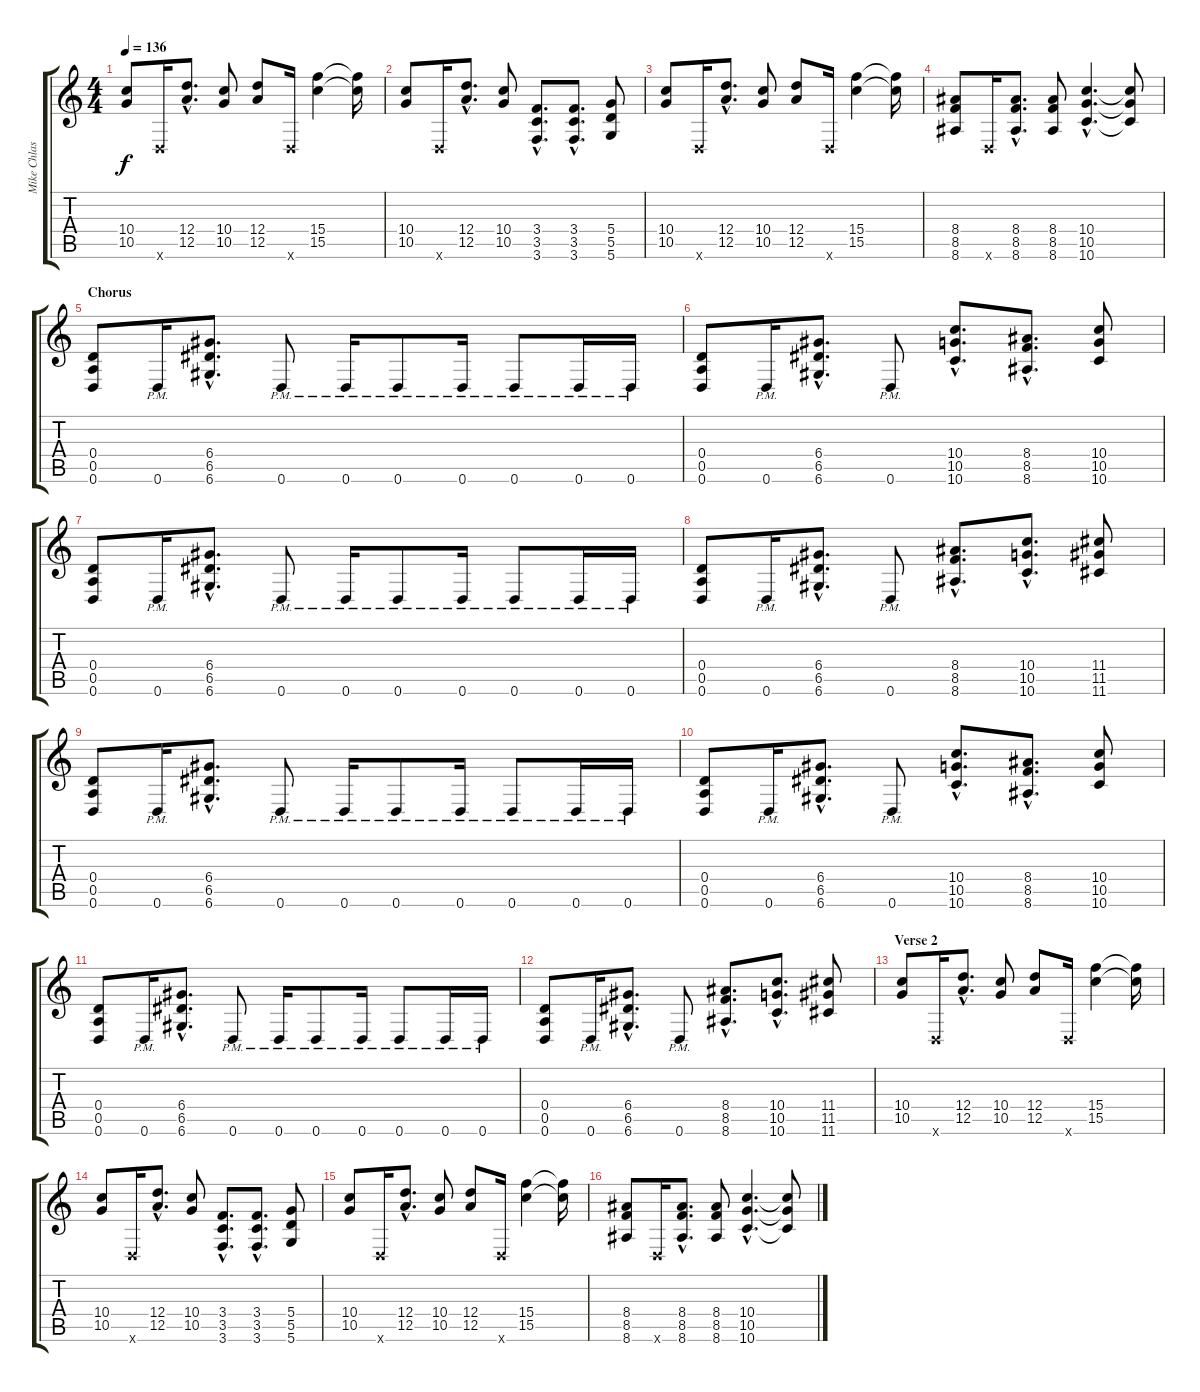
\track ("Mike Chlasciak" "Mike Chlas") {instrument overdrivenguitar}
\staff {score tabs}
\tuning (E4 B3 G3 D3 A2 D2) {hide}
\ts (4 4)
\tempo 136
\clef g2
\ks c
(10.4 10.5).8{dy f} 0.6{x}.16 (12.4{hac} 12.5{hac}).8{d} (10.4 10.5).8 (12.4 12.5).8 0.6{x}.16 (15.4 15.5).4 (15.4{t} 15.5{t}).16 |
(10.4 10.5).8 0.6{x}.16 (12.4{hac} 12.5{hac}).8{d} (10.4 10.5).8 (3.4{hac} 3.5{hac} 3.6{hac}).8{d} (3.4{hac} 3.5{hac} 3.6{hac}).8{d} (5.4 5.5 5.6).8 |
(10.4 10.5).8 0.6{x}.16 (12.4{hac} 12.5{hac}).8{d} (10.4 10.5).8 (12.4 12.5).8 0.6{x}.16 (15.4 15.5).4 (15.4{t} 15.5{t}).16 |
(8.4 8.5 8.6).8 0.6{x}.16 (8.4{hac} 8.5{hac} 8.6{hac}).8{d} (8.4 8.5 8.6).8 (10.4{hac} 10.5{hac} 10.6{hac}).4{d} (10.4{t} 10.5{t} 10.6{t}).8 |
\section ("" "Chorus")
(0.4 0.5 0.6).8 0.6{pm}.16 (6.4{hac} 6.5{hac} 6.6{hac}).8{d} 0.6{pm}.8 0.6{pm}.16 0.6{pm}.8 0.6{pm}.16 0.6{pm}.8 0.6{pm}.16 0.6{pm}.16 |
(0.4 0.5 0.6).8 0.6{pm}.16 (6.4{hac} 6.5{hac} 6.6{hac}).8{d} 0.6{pm}.8 (10.4{hac} 10.5{hac} 10.6{hac}).8{d} (8.4{hac} 8.5{hac} 8.6{hac}).8{d} (10.4 10.5 10.6).8 |
(0.4 0.5 0.6).8 0.6{pm}.16 (6.4{hac} 6.5{hac} 6.6{hac}).8{d} 0.6{pm}.8 0.6{pm}.16 0.6{pm}.8 0.6{pm}.16 0.6{pm}.8 0.6{pm}.16 0.6{pm}.16 |
(0.4 0.5 0.6).8 0.6{pm}.16 (6.4{hac} 6.5{hac} 6.6{hac}).8{d} 0.6{pm}.8 (8.4{hac} 8.5{hac} 8.6{hac}).8{d} (10.4{hac} 10.5{hac} 10.6{hac}).8{d} (11.4 11.5 11.6).8 |
(0.4 0.5 0.6).8 0.6{pm}.16 (6.4{hac} 6.5{hac} 6.6{hac}).8{d} 0.6{pm}.8 0.6{pm}.16 0.6{pm}.8 0.6{pm}.16 0.6{pm}.8 0.6{pm}.16 0.6{pm}.16 |
(0.4 0.5 0.6).8 0.6{pm}.16 (6.4{hac} 6.5{hac} 6.6{hac}).8{d} 0.6{pm}.8 (10.4{hac} 10.5{hac} 10.6{hac}).8{d} (8.4{hac} 8.5{hac} 8.6{hac}).8{d} (10.4 10.5 10.6).8 |
(0.4 0.5 0.6).8 0.6{pm}.16 (6.4{hac} 6.5{hac} 6.6{hac}).8{d} 0.6{pm}.8 0.6{pm}.16 0.6{pm}.8 0.6{pm}.16 0.6{pm}.8 0.6{pm}.16 0.6{pm}.16 |
(0.4 0.5 0.6).8 0.6{pm}.16 (6.4{hac} 6.5{hac} 6.6{hac}).8{d} 0.6{pm}.8 (8.4{hac} 8.5{hac} 8.6{hac}).8{d} (10.4{hac} 10.5{hac} 10.6{hac}).8{d} (11.4 11.5 11.6).8 |
\section ("" "Verse 2")
(10.4 10.5).8 0.6{x}.16 (12.4{hac} 12.5{hac}).8{d} (10.4 10.5).8 (12.4 12.5).8 0.6{x}.16 (15.4 15.5).4 (15.4{t} 15.5{t}).16 |
(10.4 10.5).8 0.6{x}.16 (12.4{hac} 12.5{hac}).8{d} (10.4 10.5).8 (3.4{hac} 3.5{hac} 3.6{hac}).8{d} (3.4{hac} 3.5{hac} 3.6{hac}).8{d} (5.4 5.5 5.6).8 |
(10.4 10.5).8 0.6{x}.16 (12.4{hac} 12.5{hac}).8{d} (10.4 10.5).8 (12.4 12.5).8 0.6{x}.16 (15.4 15.5).4 (15.4{t} 15.5{t}).16 |
(8.4 8.5 8.6).8 0.6{x}.16 (8.4{hac} 8.5{hac} 8.6{hac}).8{d} (8.4 8.5 8.6).8 (10.4{hac} 10.5{hac} 10.6{hac}).4{d} (10.4{t} 10.5{t} 10.6{t}).8
